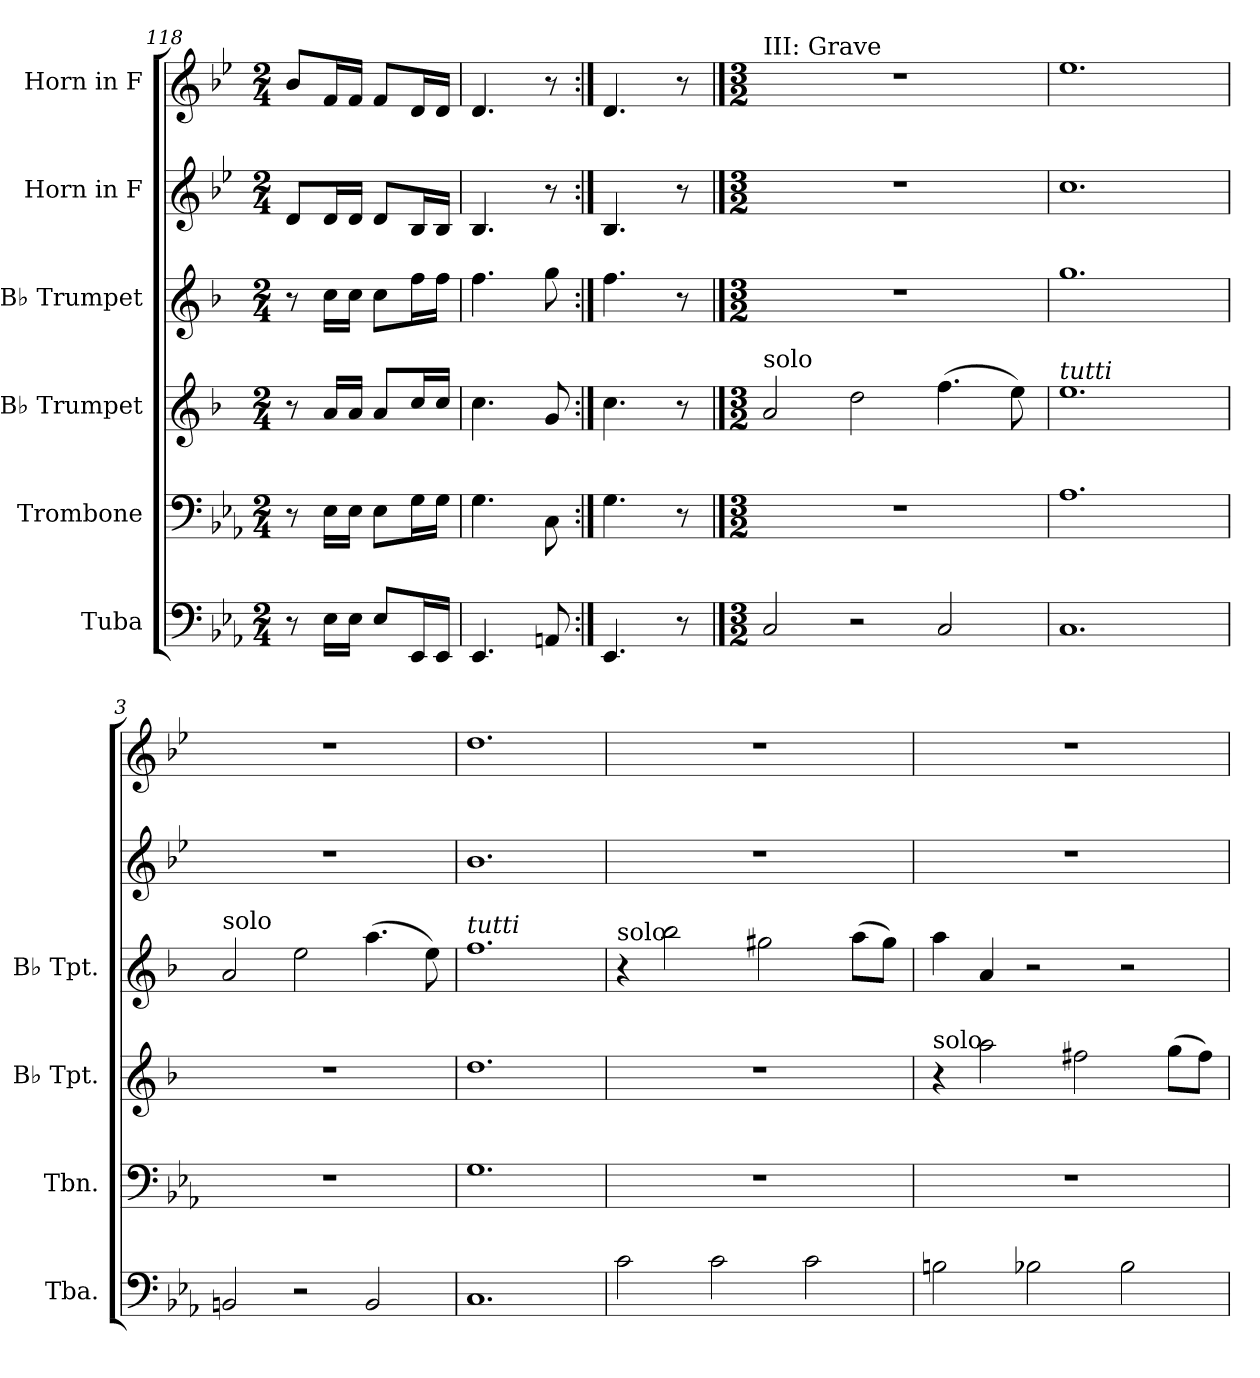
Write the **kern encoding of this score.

**kern	**kern	**kern	**kern	**kern	**kern
*part6	*part5	*part4	*part3	*part2	*part1
*staff6	*staff5	*staff4	*staff3	*staff2	*staff1
*I"Tuba	*I"Trombone	*I"B♭ Trumpet	*I"B♭ Trumpet	*I"Horn in F	*I"Horn in F
*I'Tba.	*I'Tbn.	*I'B♭ Tpt.	*I'B♭ Tpt.	*	*
*clefF4	*clefF4	*clefG2	*clefG2	*clefG2	*clefG2
*	*	*ITrd1c2	*ITrd1c2	*ITrd4c7	*ITrd4c7
*k[b-e-a-]	*k[b-e-a-]	*k[b-e-a-]	*k[b-e-a-]	*k[b-e-a-]	*k[b-e-a-]
*M2/4	*M2/4	*M2/4	*M2/4	*M2/4	*M2/4
=118	=118	=118	=118	=118	=118
8r	8r	8r	8r	8G/L	8e-/L
16E-\LL	16E-\LL	16g/LL	16b-\LL	16G/L	16B-/L
16E-\JJ	16E-\JJ	16g/JJ	16b-\JJ	16G/JJ	16B-/JJ
8E-/L	8E-\L	8g/L	8b-\L	8G/L	8B-/L
16EE-/L	16G\L	16b-/L	16ee-\L	16E-/L	16G/L
16EE-/JJ	16G\JJ	16b-/JJ	16ee-\JJ	16E-/JJ	16G/JJ
=119	=119	=119	=119	=119	=119
4.EE-/	4.G\	4.b-\	4.ee-\	4.E-/	4.G/
8AAn/	8C\	8f/	8ff\	8r	8r
=120:|!	=120:|!	=120:|!	=120:|!	=120:|!	=120:|!
4.EE-/	4.G\	4.b-\	4.ee-\	4.E-/	4.G/
8r	8r	8r	8r	8r	8r
!!LO:PB:g=z
==1	==1	==1	==1	==1	==1
*M3/2	*M3/2	*M3/2	*M3/2	*M3/2	*M3/2
*	*	*	*	*	*MM140
!	!	!	!	!	!LO:TX:t=III&colon; Grave
!	!	!LO:TX:a:t=solo	!	!	!
2C/	1.r	2g/	1.r	1.r	1.r
2r	.	2cc\	.	.	.
2C/	.	(>4.ee-\	.	.	.
.	.	8dd\)	.	.	.
=2	=2	=2	=2	=2	=2
!	!	!LO:TX:a:i:t=tutti	!	!	!
1.C	1.A-	1.dd	1.ff	1.f	1.a-
=3	=3	=3	=3	=3	=3
!	!	!	!LO:TX:a:t=solo	!	!
2BBn/	1.r	1.r	2g/	1.r	1.r
2r	.	.	2dd\	.	.
2BB/	.	.	(>4.gg\	.	.
.	.	.	8dd\)	.	.
=4	=4	=4	=4	=4	=4
!	!	!	!LO:TX:a:i:t=tutti	!	!
1.C	1.G	1.cc	1.ee-	1.e-	1.g
=5	=5	=5	=5	=5	=5
!	!	!	!LO:TX:a:t=solo	!	!
2c\	1.r	1.r	4r	1.r	1.r
.	.	.	2aa-\	.	.
2c\	.	.	.	.	.
.	.	.	2ff#X\	.	.
2c\	.	.	.	.	.
.	.	.	(>8gg\L	.	.
.	.	.	8ff#\J)	.	.
=6	=6	=6	=6	=6	=6
!	!	!LO:TX:a:t=solo	!	!	!
2Bn\	1.r	4r	4gg\	1.r	1.r
.	.	2gg\	4g/	.	.
2B-X\	.	.	2r	.	.
.	.	2een\	.	.	.
2B-\	.	.	2r	.	.
.	.	(>8ff\L	.	.	.
.	.	8ee\J)	.	.	.
=	=	=	=	=	=
*-	*-	*-	*-	*-	*-
